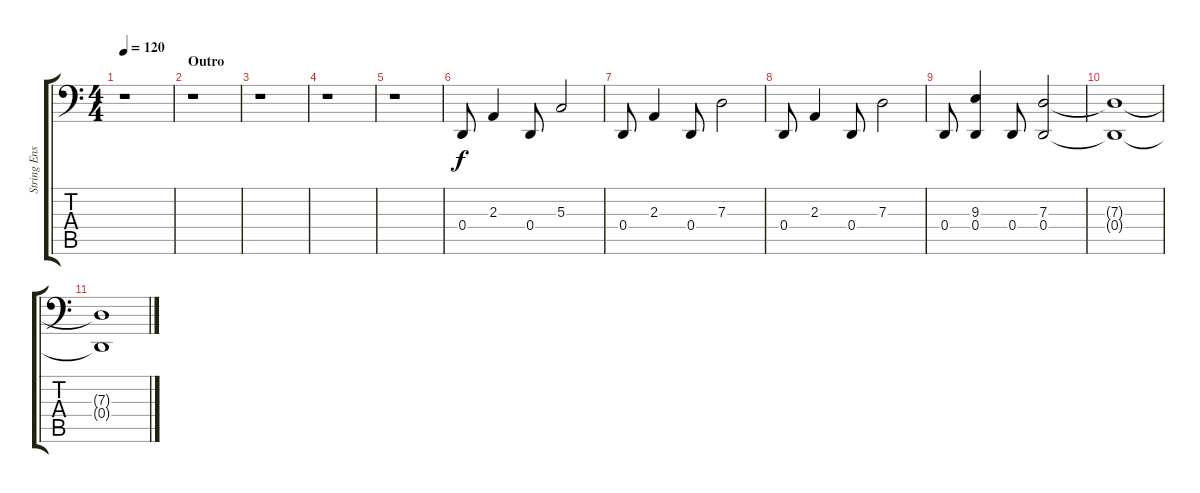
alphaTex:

\track ("String Ensemble 1" "String Ens") {instrument stringensemble1}
\staff {score tabs}
\tuning (E3 B2 G2 D2 A1 D1) {hide}
\ts (4 4)
\tempo 120
\clef f4
\ks c
r.1{dy f} |
\section ("" "Outro")
r.1 |
r.1 |
r.1 |
r.1 |
0.4.8 2.3.4 0.4.8 5.3.2 |
0.4.8 2.3.4 0.4.8 7.3.2 |
0.4.8 2.3.4 0.4.8 7.3.2 |
0.4.8 (9.3 0.4).4 0.4.8 (7.3 0.4).2{volume 0} |
(7.3{t} 0.4{t}).1 |
(7.3{t} 0.4{t}).1
